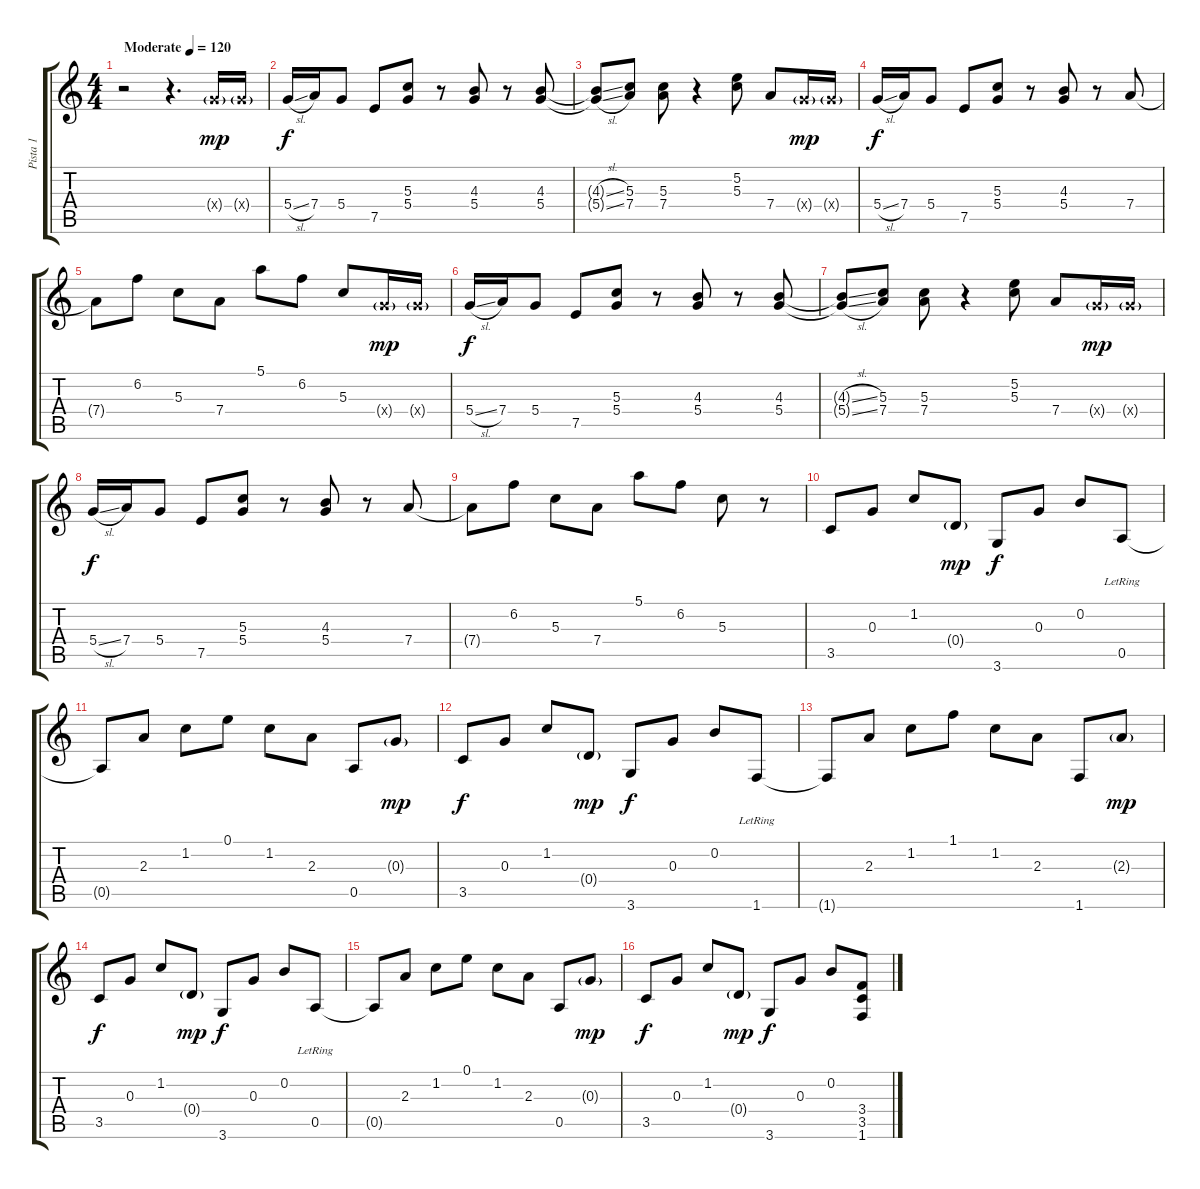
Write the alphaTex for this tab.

\track ("Pista 1" "Pista 1") {instrument overdrivenguitar}
\staff {score tabs}
\tuning (E4 B3 G3 D3 A2 E2) {hide}
\ts (4 4)
\tempo (120 "Moderate")
\clef g2
\ks c
r.2{dy mp instrument overdrivenguitar} r.4{d} 5.4{g x}.16 5.4{g x}.16 |
5.4{sl}.16{dy f} 7.4.16 5.4.8 7.5.8 (5.3 5.4).8 r.8 (4.3 5.4).8 r.8 (4.3 5.4).8 |
(4.3{sl t} 5.4{sl t}).8 (5.3 7.4).8 (5.3 7.4).8 r.4 (5.2 5.3).8 7.4.8 5.4{g x}.16{dy mp} 5.4{g x}.16 |
5.4{sl}.16{dy f} 7.4.16 5.4.8 7.5.8 (5.3 5.4).8 r.8 (4.3 5.4).8 r.8 7.4.8 |
7.4{t}.8 6.2.8 5.3.8 7.4.8 5.1.8 6.2.8 5.3.8 5.4{g x}.16{dy mp} 5.4{g x}.16 |
5.4{sl}.16{dy f} 7.4.16 5.4.8 7.5.8 (5.3 5.4).8 r.8 (4.3 5.4).8 r.8 (4.3 5.4).8 |
(4.3{sl t} 5.4{sl t}).8 (5.3 7.4).8 (5.3 7.4).8 r.4 (5.2 5.3).8 7.4.8 5.4{g x}.16{dy mp} 5.4{g x}.16 |
5.4{sl}.16{dy f} 7.4.16 5.4.8 7.5.8 (5.3 5.4).8 r.8 (4.3 5.4).8 r.8 7.4.8 |
7.4{t}.8 6.2.8 5.3.8 7.4.8 5.1.8 6.2.8 5.3.8 r.8 |
3.5.8 0.3.8 1.2.8 0.4{g}.8{dy mp} 3.6.8{dy f} 0.3.8 0.2.8 0.5{lr}.8 |
0.5{t}.8 2.3.8 1.2.8 0.1.8 1.2.8 2.3.8 0.5.8 0.3{g}.8{dy mp} |
3.5.8{dy f} 0.3.8 1.2.8 0.4{g}.8{dy mp} 3.6.8{dy f} 0.3.8 0.2.8 1.6{lr}.8 |
1.6{t}.8 2.3.8 1.2.8 1.1.8 1.2.8 2.3.8 1.6.8 2.3{g}.8{dy mp} |
3.5.8{dy f} 0.3.8 1.2.8 0.4{g}.8{dy mp} 3.6.8{dy f} 0.3.8 0.2.8 0.5{lr}.8 |
0.5{t}.8 2.3.8 1.2.8 0.1.8 1.2.8 2.3.8 0.5.8 0.3{g}.8{dy mp} |
3.5.8{dy f} 0.3.8 1.2.8 0.4{g}.8{dy mp} 3.6.8{dy f} 0.3.8 0.2.8 (3.4 3.5 1.6).8
